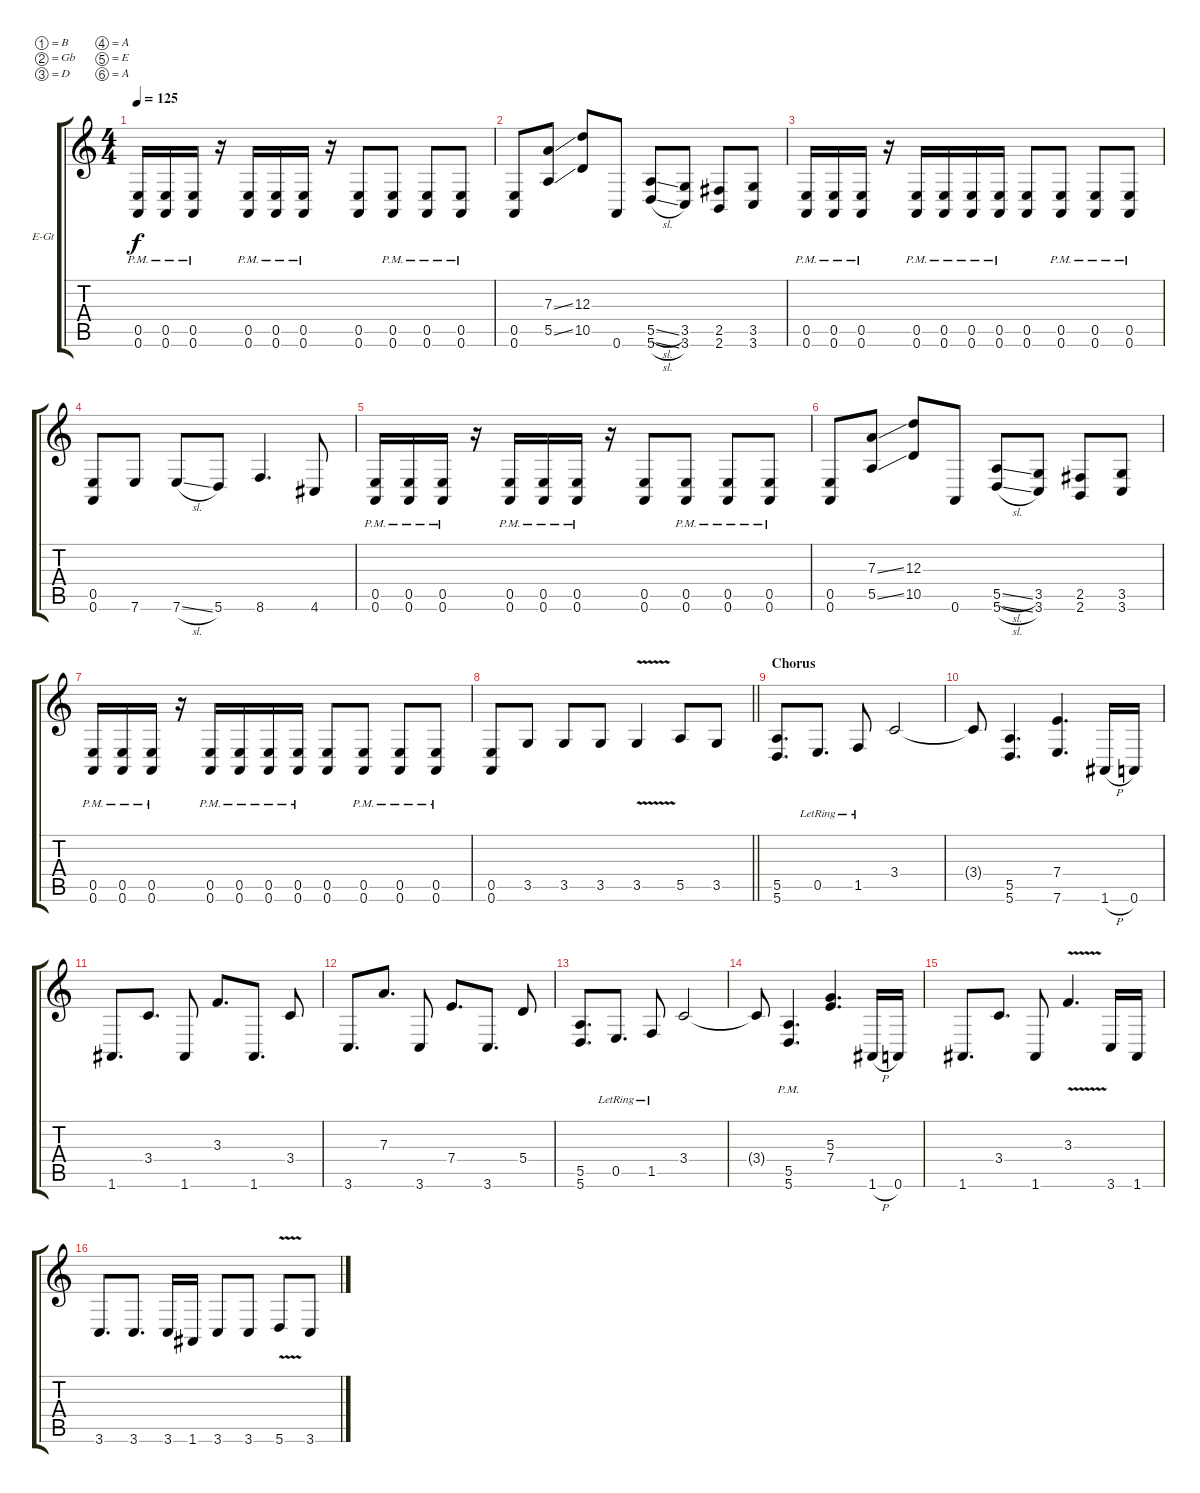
\bracketExtendMode groupsimilarinstruments
\firstSystemTrackNameOrientation horizontal
\otherSystemsTrackNameOrientation horizontal
\track ("L" "E-Gt") {instrument distortionguitar}
\staff {score tabs}
\tuning (B3 Gb3 D3 A2 E2 A1)
\ts (4 4)
\tempo 125
\clef g2
\ks c
(0.5{pm} 0.6{pm}).16{dy f} (0.5{pm} 0.6{pm}).16 (0.5{pm} 0.6{pm}).16 r.16 (0.5{pm} 0.6{pm}).16 (0.5{pm} 0.6{pm}).16 (0.5{pm} 0.6{pm}).16 r.16 (0.5 0.6).8 (0.5{pm} 0.6{pm}).8 (0.5{pm} 0.6{pm}).8 (0.5{pm} 0.6{pm}).8 |
(0.5 0.6).8 (7.3{ss} 5.5{ss}).8 (12.3 10.5).8 0.6.8 (5.5{sl} 5.6{sl}).8 (3.5 3.6).8 (2.5 2.6).8 (3.5 3.6).8 |
(0.5{pm} 0.6{pm}).16 (0.5{pm} 0.6{pm}).16 (0.5{pm} 0.6{pm}).16 r.16 (0.5{pm} 0.6{pm}).16 (0.5{pm} 0.6{pm}).16 (0.5{pm} 0.6{pm}).16 (0.5{pm} 0.6{pm}).16 (0.5 0.6).8 (0.5{pm} 0.6{pm}).8 (0.5{pm} 0.6{pm}).8 (0.5{pm} 0.6{pm}).8 |
(0.5 0.6).8 7.6.8 7.6{sl}.8 5.6.8 8.6.4{d} 4.6.8 |
(0.5{pm} 0.6{pm}).16 (0.5{pm} 0.6{pm}).16 (0.5{pm} 0.6{pm}).16 r.16 (0.5{pm} 0.6{pm}).16 (0.5{pm} 0.6{pm}).16 (0.5{pm} 0.6{pm}).16 r.16 (0.5 0.6).8 (0.5{pm} 0.6{pm}).8 (0.5{pm} 0.6{pm}).8 (0.5{pm} 0.6{pm}).8 |
(0.5 0.6).8 (7.3{ss} 5.5{ss}).8 (12.3 10.5).8 0.6.8 (5.5{sl} 5.6{sl}).8 (3.5 3.6).8 (2.5 2.6).8 (3.5 3.6).8 |
(0.5{pm} 0.6{pm}).16 (0.5{pm} 0.6{pm}).16 (0.5{pm} 0.6{pm}).16 r.16 (0.5{pm} 0.6{pm}).16 (0.5{pm} 0.6{pm}).16 (0.5{pm} 0.6{pm}).16 (0.5{pm} 0.6{pm}).16 (0.5 0.6).8 (0.5{pm} 0.6{pm}).8 (0.5{pm} 0.6{pm}).8 (0.5{pm} 0.6{pm}).8 |
\barLineRight lightlight
(0.5 0.6).8 3.5.8 3.5.8 3.5.8 3.5{v}.4 5.5.8 3.5.8 |
\section ("" "Chorus")
(5.5 5.6).8{d} 0.5{lr}.8{d} 1.5{lr}.8 3.4.2 |
3.4{t}.8 (5.5 5.6).4{d} (7.4 7.6).4{d} 1.6{h}.16 0.6.16 |
1.6.8{d} 3.4.8{d} 1.6.8 3.3.8{d} 1.6.8{d} 3.4.8 |
3.6.8{d} 7.3.8{d} 3.6.8 7.4.8{d} 3.6.8{d} 5.4.8 |
(5.5 5.6).8{d} 0.5{lr}.8{d} 1.5{lr}.8 3.4.2 |
3.4{t}.8 (5.5{pm} 5.6{pm}).4{d} (5.3 7.4).4{d} 1.6{h}.16 0.6.16 |
1.6.8{d} 3.4.8{d} 1.6.8 3.3{v}.4{d} 3.6.16 1.6.16 |
3.6.8{d} 3.6.8{d} 3.6.16 1.6.16 3.6.8 3.6.8 5.6{v}.8 3.6.8
